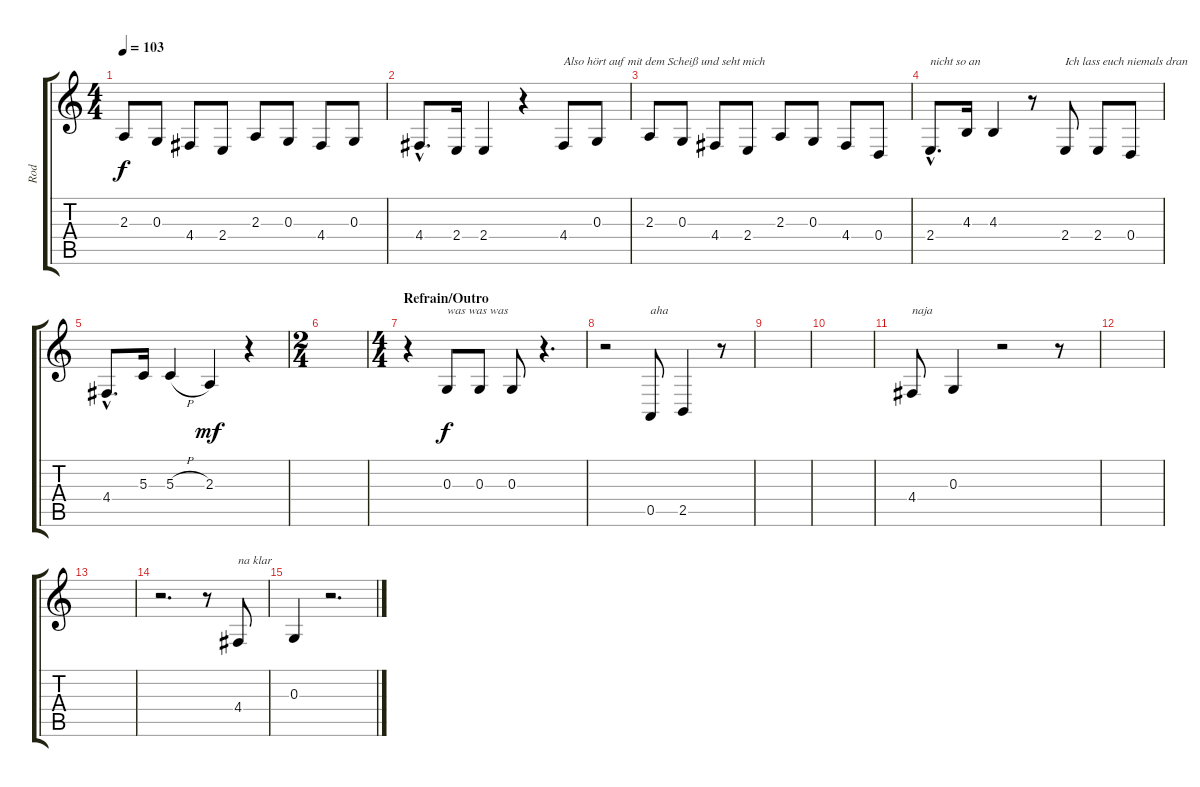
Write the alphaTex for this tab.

\track ("Rod" "Rod") {instrument oboe}
\staff {score tabs}
\tuning (E4 B3 G3 D3 A2 E2) {hide}
\ts (4 4)
\tempo 103
\clef g2
\ks c
2.3.8{dy f} 0.3.8 4.4.8 2.4.8 2.3.8 0.3.8 4.4.8 0.3.8 |
4.4{hac}.8{d} 2.4.16 2.4.4 r.4 4.4.8{txt "Also hört auf mit dem Scheiß und seht mich"} 0.3.8 |
2.3.8 0.3.8 4.4.8 2.4.8 2.3.8 0.3.8 4.4.8 0.4.8 |
2.4{hac}.8{d txt "nicht so an"} 4.3.16 4.3.4 r.8 2.4.8{txt "Ich lass euch niemals dran"} 2.4.8 0.4.8 |
4.4{hac}.8{d} 5.3.16 5.3{h}.4 2.3.4{dy mf} r.4 |
\ts (2 4)
|
\ts (4 4)
\section ("" "Refrain/Outro")
r.4 0.3.8{txt "was was was" dy f volume 9} 0.3.8 0.3.8 r.4{d} |
r.2 0.5.8{txt "aha"} 2.5.4 r.8 |
|
|
4.4.8{txt "naja"} 0.3.4 r.2 r.8 |
|
|
r.2{d} r.8 4.4.8{txt "na klar"} |
0.3.4 r.2{d}
